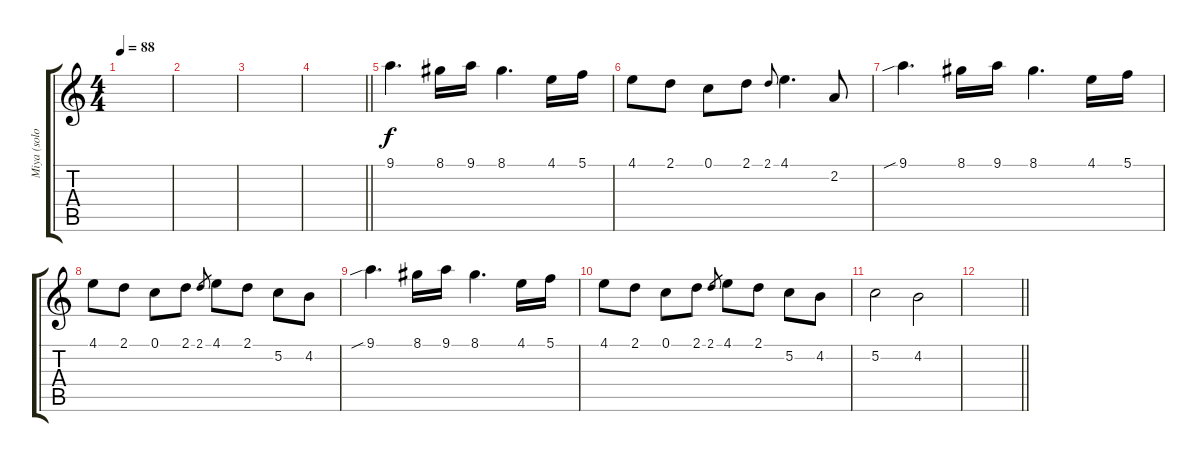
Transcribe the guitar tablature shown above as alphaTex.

\track ("Miya (solo)" "Miya (solo") {instrument distortionguitar}
\staff {score tabs}
\tuning (C4 G3 Eb3 Bb2 F2 C2) {hide}
\ts (4 4)
\tempo 88
\clef g2
\ks c
|
|
|
\barLineRight lightlight
|
9.1.4{d} 8.1.16 9.1.16 8.1.4{d} 4.1.16 5.1.16 |
4.1.8 2.1.8 0.1.8 2.1.8 2.1.8{gr onbeat} 4.1.4{d} 2.2.8 |
9.1{sib}.4{d} 8.1.16 9.1.16 8.1.4{d} 4.1.16 5.1.16 |
4.1.8 2.1.8 0.1.8 2.1.8 2.1.8{gr} 4.1.8 2.1.8 5.2.8 4.2.8 |
9.1{sib}.4{d} 8.1.16 9.1.16 8.1.4{d} 4.1.16 5.1.16 |
4.1.8 2.1.8 0.1.8 2.1.8 2.1.8{gr} 4.1.8 2.1.8 5.2.8 4.2.8 |
5.2.2 4.2.2 |
\barLineRight lightlight
